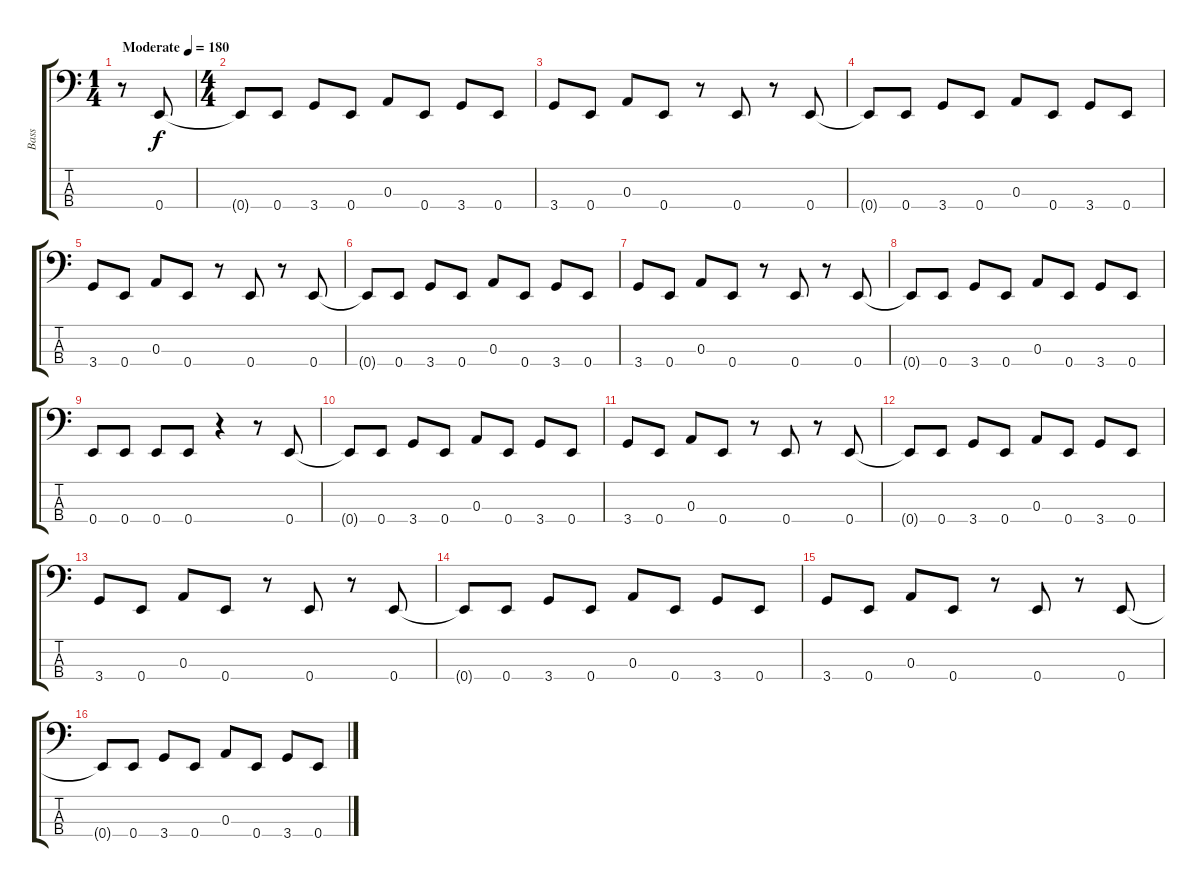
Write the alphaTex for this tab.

\track ("Bass" "Bass") {instrument slapbass2}
\staff {score tabs}
\tuning (G2 D2 A1 E1) {hide}
\ts (1 4)
\tempo (180 "Moderate")
\clef f4
\ks c
r.8{dy f instrument slapbass2} 0.4.8 |
\ts (4 4)
0.4{t}.8 0.4.8 3.4.8 0.4.8 0.3.8 0.4.8 3.4.8 0.4.8 |
3.4.8 0.4.8 0.3.8 0.4.8 r.8 0.4.8 r.8 0.4.8 |
0.4{t}.8 0.4.8 3.4.8 0.4.8 0.3.8 0.4.8 3.4.8 0.4.8 |
3.4.8 0.4.8 0.3.8 0.4.8 r.8 0.4.8 r.8 0.4.8 |
0.4{t}.8 0.4.8 3.4.8 0.4.8 0.3.8 0.4.8 3.4.8 0.4.8 |
3.4.8 0.4.8 0.3.8 0.4.8 r.8 0.4.8 r.8 0.4.8 |
0.4{t}.8 0.4.8 3.4.8 0.4.8 0.3.8 0.4.8 3.4.8 0.4.8 |
0.4.8 0.4.8 0.4.8 0.4.8 r.4 r.8 0.4.8 |
0.4{t}.8 0.4.8 3.4.8 0.4.8 0.3.8 0.4.8 3.4.8 0.4.8 |
3.4.8 0.4.8 0.3.8 0.4.8 r.8 0.4.8 r.8 0.4.8 |
0.4{t}.8 0.4.8 3.4.8 0.4.8 0.3.8 0.4.8 3.4.8 0.4.8 |
3.4.8 0.4.8 0.3.8 0.4.8 r.8 0.4.8 r.8 0.4.8 |
0.4{t}.8 0.4.8 3.4.8 0.4.8 0.3.8 0.4.8 3.4.8 0.4.8 |
3.4.8 0.4.8 0.3.8 0.4.8 r.8 0.4.8 r.8 0.4.8 |
0.4{t}.8 0.4.8 3.4.8 0.4.8 0.3.8 0.4.8 3.4.8 0.4.8
